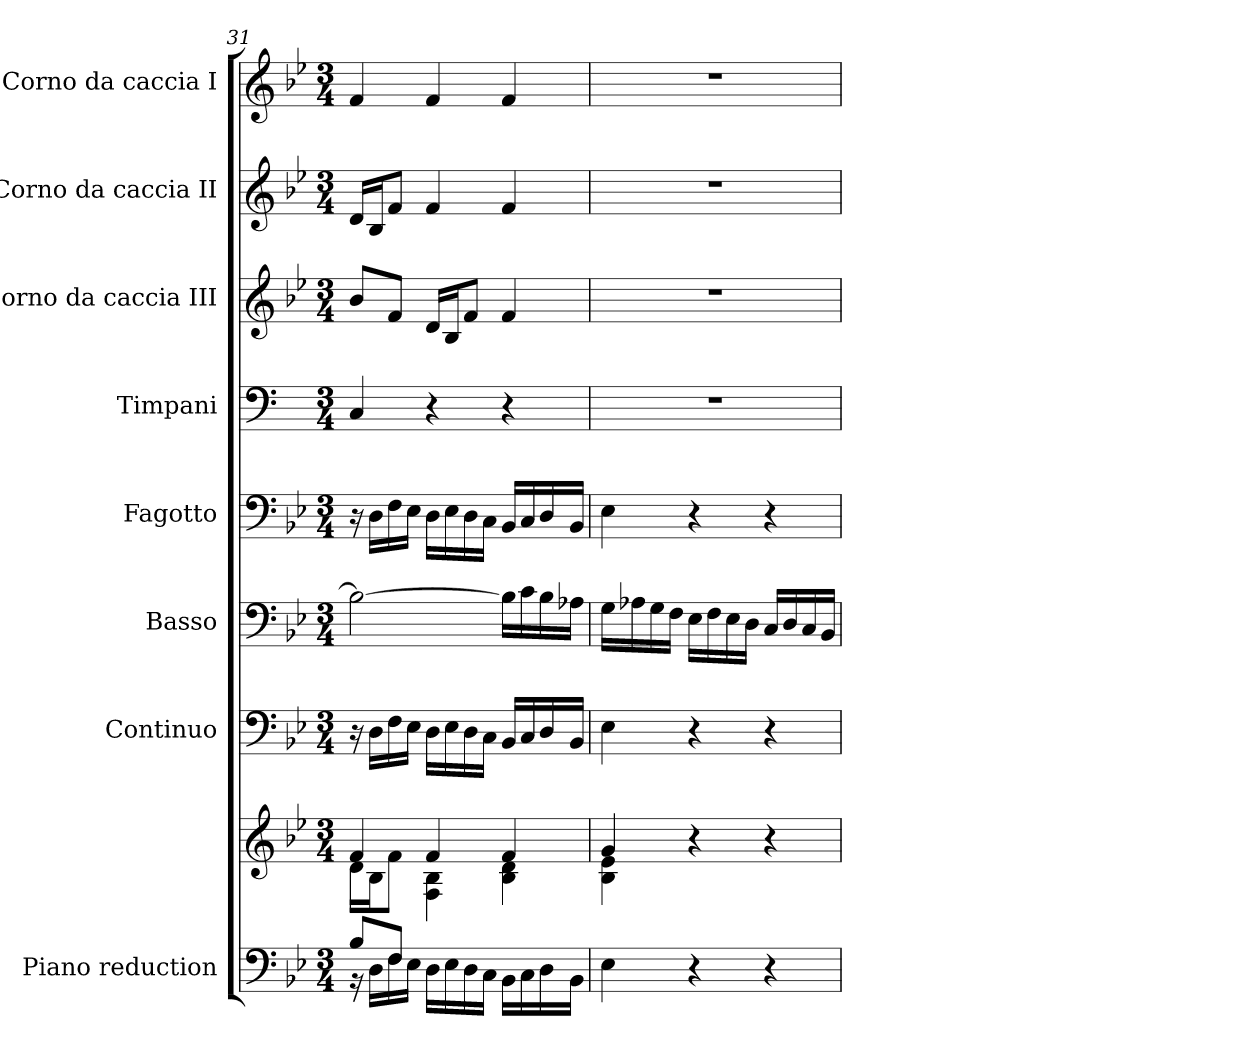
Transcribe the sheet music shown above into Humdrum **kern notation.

**kern	**kern	**kern	**kern	**kern	**kern	**kern	**kern	**kern
*part8	*part8	*part7	*part6	*part5	*part4	*part3	*part2	*part1
*staff9	*staff8	*staff7	*staff6	*staff5	*staff4	*staff3	*staff2	*staff1
*I"Piano reduction	*	*I"Continuo	*I"Basso	*I"Fagotto	*I"Timpani	*I"Corno da caccia III	*I"Corno da caccia II	*I"Corno da caccia I
*I'Pno	*	*	*	*	*I'Timp	*	*	*
*clefF4	*clefG2	*clefF4	*clefF4	*clefF4	*clefF4	*clefG2	*clefG2	*clefG2
*	*	*	*	*	*ITrd1c2	*ITrd8c14	*ITrd8c14	*ITrd8c14
*k[b-e-]	*k[b-e-]	*k[b-e-]	*k[b-e-]	*k[b-e-]	*k[b-e-]	*k[b-e-]	*k[b-e-]	*k[b-e-]
*M3/4	*M3/4	*M3/4	*M3/4	*M3/4	*M3/4	*M3/4	*M3/4	*M3/4
=31	=31	=31	=31	=31	=31	=31	=31	=31
*^	*^	*	*	*	*	*	*	*
8B-/L	16r	4f/	16d\LL	16r	2B-\_	16r	4BB-/	8B-/L	16D/LL	4F/
.	16D\LL	.	16B-\J	16D\LL	.	16D\LL	.	.	16BB-/J	.
8F/J	16F\	.	8f\J	16F\	.	16F\	.	8F/J	8F/J	.
.	16E-\JJ	.	.	16E-\JJ	.	16E-\JJ	.	.	.	.
4ryy	16D\LL	4f/	4F\ 4B-\	16D\LL	.	16D\LL	4r	16D/LL	4F/	4F/
.	16E-\	.	.	16E-\	.	16E-\	.	16BB-/J	.	.
.	16D\	.	.	16D\	.	16D\	.	8F/J	.	.
.	16C\JJ	.	.	16C\JJ	.	16C\JJ	.	.	.	.
4ryy	16BB-\LL	4f/	4B-\ 4d\	16BB-/LL	16B-\LL]	16BB-/LL	4r	4F/	4F/	4F/
.	16C\	.	.	16C/	16c\	16C/	.	.	.	.
.	16D\	.	.	16D/	16B-\	16D/	.	.	.	.
.	16BB-\JJ	.	.	16BB-/JJ	16A-X\JJ	16BB-/JJ	.	.	.	.
*v	*v	*	*	*	*	*	*	*	*	*
=32	=32	=32	=32	=32	=32	=32	=32	=32	=32
4E-\	4g/	4B-\ 4e-\	4E-\	16G\LL	4E-\	2.r	2.r	2.r	2.r
.	.	.	.	16A-X\	.	.	.	.	.
.	.	.	.	16G\	.	.	.	.	.
.	.	.	.	16F\JJ	.	.	.	.	.
4r	4r	4ryy	4r	16E-\LL	4r	.	.	.	.
.	.	.	.	16F\	.	.	.	.	.
.	.	.	.	16E-\	.	.	.	.	.
.	.	.	.	16D\JJ	.	.	.	.	.
4r	4r	4ryy	4r	16C/LL	4r	.	.	.	.
.	.	.	.	16D/	.	.	.	.	.
.	.	.	.	16C/	.	.	.	.	.
.	.	.	.	16BB-/JJ	.	.	.	.	.
*	*v	*v	*	*	*	*	*	*	*
=	=	=	=	=	=	=	=	=
*-	*-	*-	*-	*-	*-	*-	*-	*-
